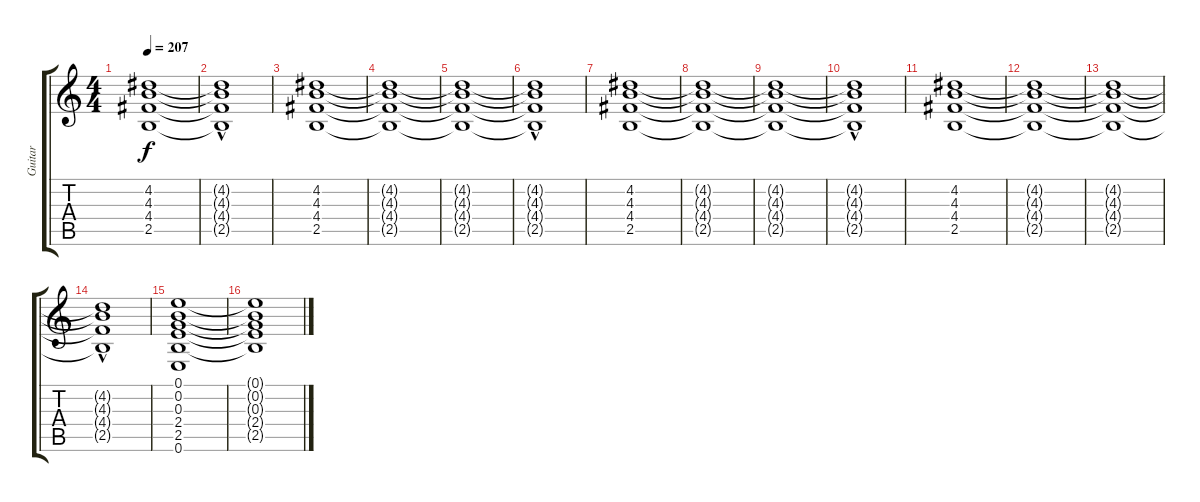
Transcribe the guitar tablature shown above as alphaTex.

\track ("Guitar" "Guitar") {instrument overdrivenguitar}
\staff {score tabs}
\tuning (E4 B3 G3 D3 A2 E2) {hide}
\ts (4 4)
\tempo 207
\clef g2
\ks c
(4.2{t} 4.3{t} 4.4{t} 2.5{t}).1{dy f} |
(4.2{t} 4.3{hac t} 4.4{t} 2.5{t}).1 |
(4.2 4.3 4.4 2.5).1 |
(4.2{t} 4.3{t} 4.4{t} 2.5{t}).1 |
(4.2{t} 4.3{t} 4.4{t} 2.5{t}).1 |
(4.2{t} 4.3{hac t} 4.4{t} 2.5{t}).1 |
(4.2 4.3 4.4 2.5).1 |
(4.2{t} 4.3{t} 4.4{t} 2.5{t}).1 |
(4.2{t} 4.3{t} 4.4{t} 2.5{t}).1 |
(4.2{t} 4.3{hac t} 4.4{t} 2.5{t}).1 |
(4.2 4.3 4.4 2.5).1 |
(4.2{t} 4.3{t} 4.4{t} 2.5{t}).1 |
(4.2{t} 4.3{t} 4.4{t} 2.5{t}).1 |
(4.2{t} 4.3{hac t} 4.4{t} 2.5{t}).1 |
(0.1 0.2 0.3 2.4 2.5 0.6).1 |
(0.1{t} 0.2{t} 0.3{t} 2.4{t} 2.5{t}).1
